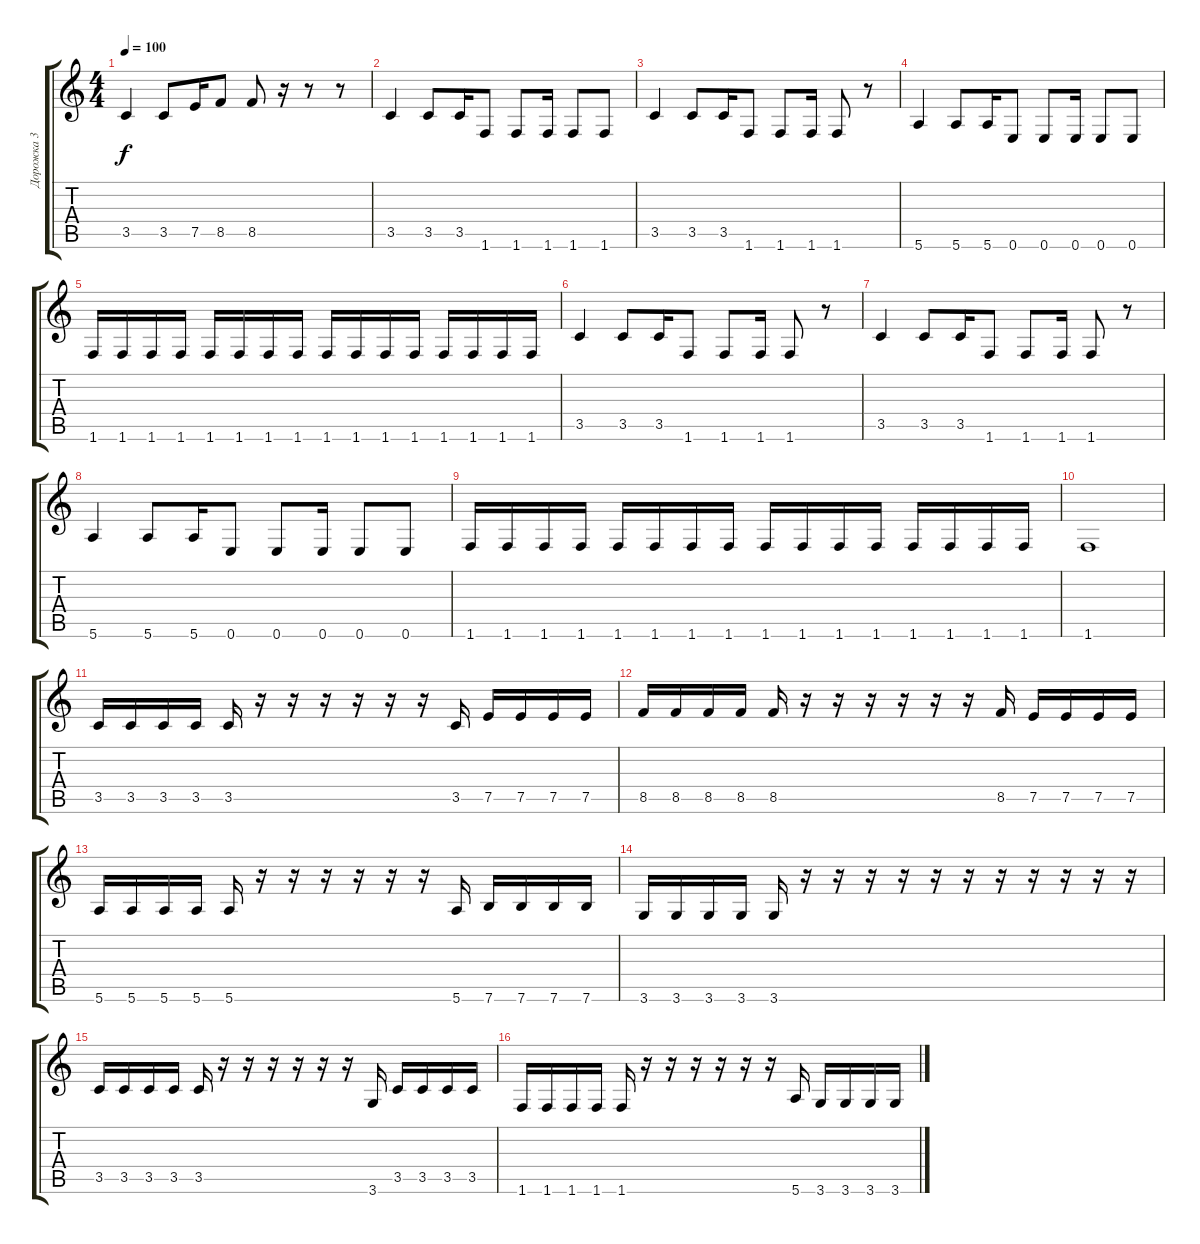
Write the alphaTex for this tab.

\track ("Дорожка 3" "Дорожка 3") {instrument electricbasspick}
\staff {score tabs}
\tuning (E4 B3 G3 D3 A2 E2) {hide}
\ts (4 4)
\tempo 100
\clef g2
\ks c
3.5.4{dy f} 3.5.8 7.5.16 8.5.8 8.5.8 r.16 r.8 r.8 |
3.5.4 3.5.8 3.5.16 1.6.8 1.6.8 1.6.16 1.6.8 1.6.8 |
3.5.4 3.5.8 3.5.16 1.6.8 1.6.8 1.6.16 1.6.8 r.8 |
5.6.4 5.6.8 5.6.16 0.6.8 0.6.8 0.6.16 0.6.8 0.6.8 |
1.6.16 1.6.16 1.6.16 1.6.16 1.6.16 1.6.16 1.6.16 1.6.16 1.6.16 1.6.16 1.6.16 1.6.16 1.6.16 1.6.16 1.6.16 1.6.16 |
3.5.4 3.5.8 3.5.16 1.6.8 1.6.8 1.6.16 1.6.8 r.8 |
3.5.4 3.5.8 3.5.16 1.6.8 1.6.8 1.6.16 1.6.8 r.8 |
5.6.4 5.6.8 5.6.16 0.6.8 0.6.8 0.6.16 0.6.8 0.6.8 |
1.6.16 1.6.16 1.6.16 1.6.16 1.6.16 1.6.16 1.6.16 1.6.16 1.6.16 1.6.16 1.6.16 1.6.16 1.6.16 1.6.16 1.6.16 1.6.16 |
1.6.1 |
3.5.16 3.5.16 3.5.16 3.5.16 3.5.16 r.16 r.16 r.16 r.16 r.16 r.16 3.5.16 7.5.16 7.5.16 7.5.16 7.5.16 |
8.5.16 8.5.16 8.5.16 8.5.16 8.5.16 r.16 r.16 r.16 r.16 r.16 r.16 8.5.16 7.5.16 7.5.16 7.5.16 7.5.16 |
5.6.16 5.6.16 5.6.16 5.6.16 5.6.16 r.16 r.16 r.16 r.16 r.16 r.16 5.6.16 7.6.16 7.6.16 7.6.16 7.6.16 |
3.6.16 3.6.16 3.6.16 3.6.16 3.6.16 r.16 r.16 r.16 r.16 r.16 r.16 r.16 r.16 r.16 r.16 r.16 |
3.5.16 3.5.16 3.5.16 3.5.16 3.5.16 r.16 r.16 r.16 r.16 r.16 r.16 3.6.16 3.5.16 3.5.16 3.5.16 3.5.16 |
1.6.16 1.6.16 1.6.16 1.6.16 1.6.16 r.16 r.16 r.16 r.16 r.16 r.16 5.6.16 3.6.16 3.6.16 3.6.16 3.6.16
